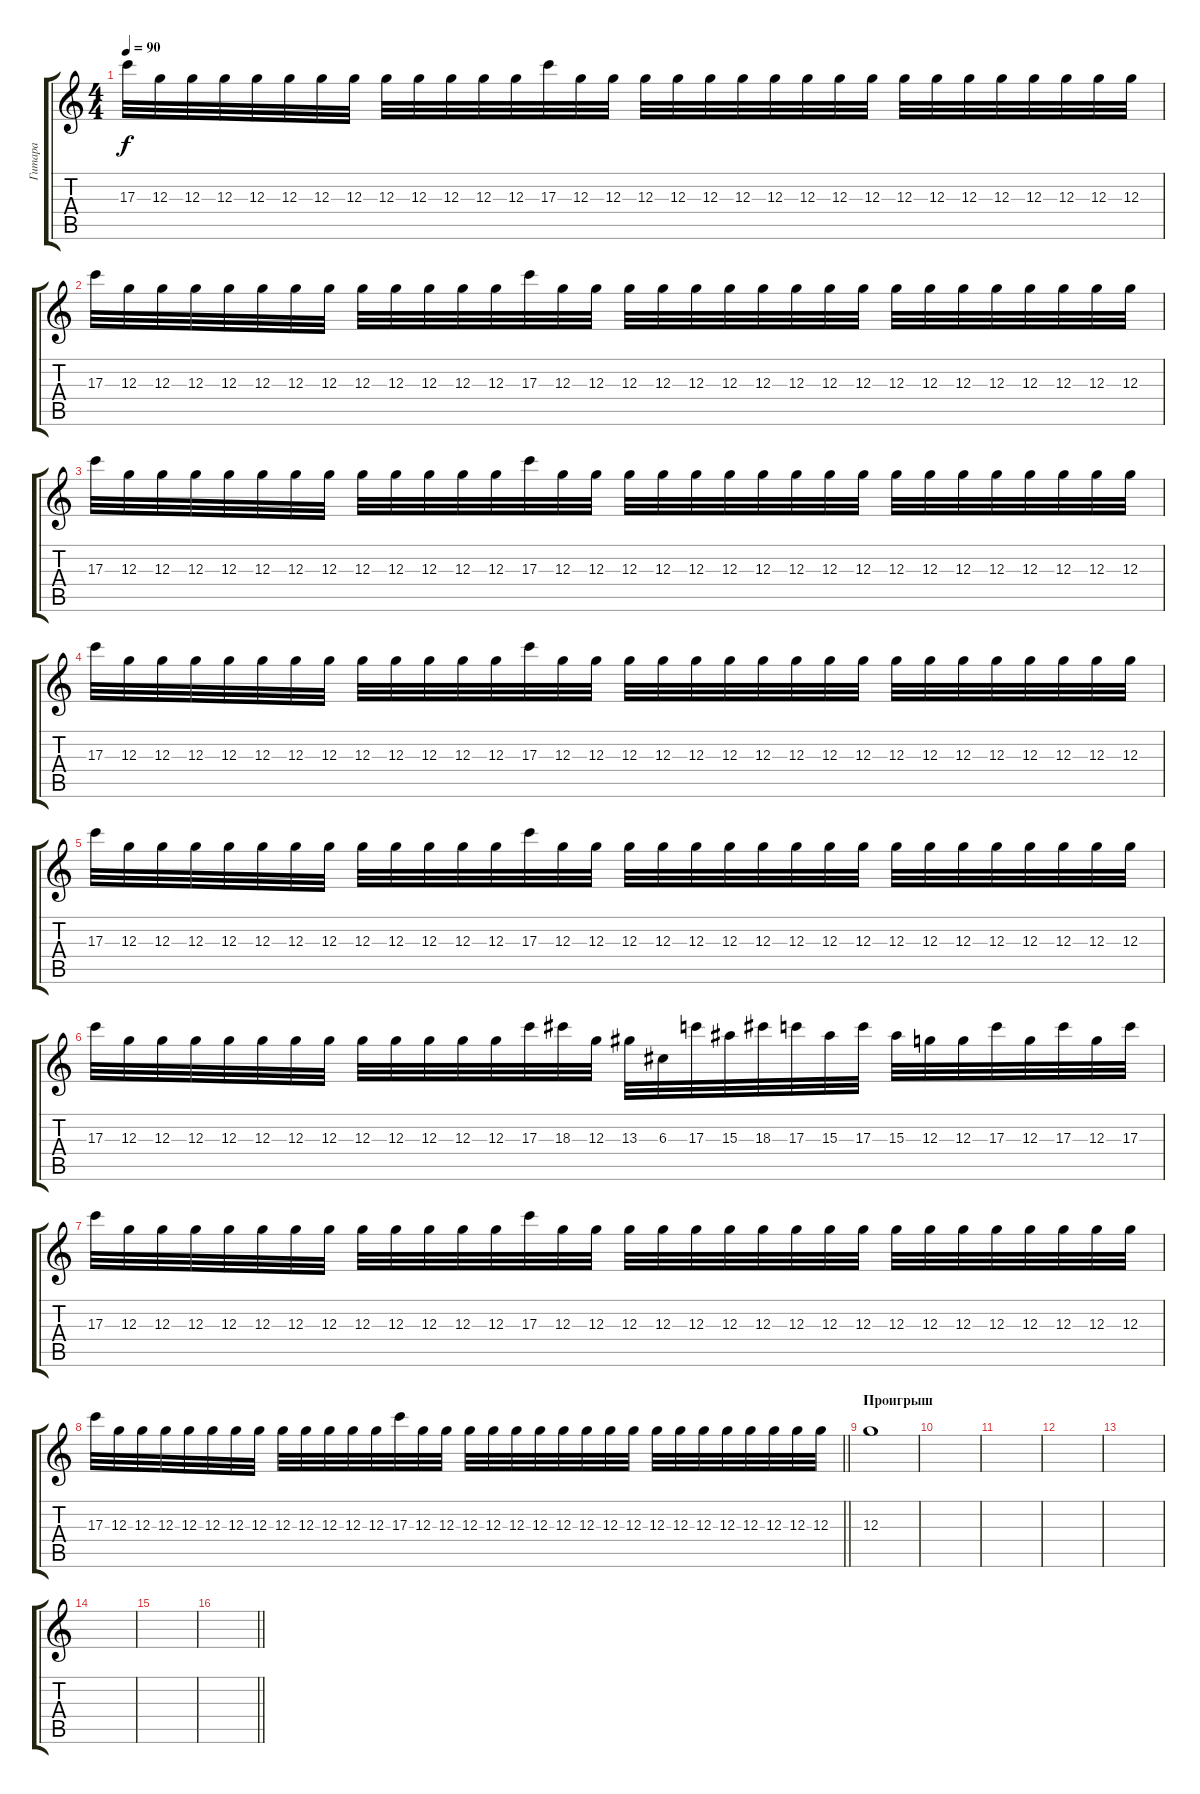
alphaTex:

\track ("Гитара" "Гитара") {instrument overdrivenguitar}
\staff {score tabs}
\tuning (E4 B3 G3 D3 A2 E2) {hide}
\ts (4 4)
\section ("" " ")
\tempo 90
\clef g2
\ks c
17.3.32{dy f} 12.3.32 12.3.32 12.3.32 12.3.32 12.3.32 12.3.32 12.3.32 12.3.32 12.3.32 12.3.32 12.3.32 12.3.32 17.3.32 12.3.32 12.3.32 12.3.32 12.3.32 12.3.32 12.3.32 12.3.32 12.3.32 12.3.32 12.3.32 12.3.32 12.3.32 12.3.32 12.3.32 12.3.32 12.3.32 12.3.32 12.3.32 |
17.3.32 12.3.32 12.3.32 12.3.32 12.3.32 12.3.32 12.3.32 12.3.32 12.3.32 12.3.32 12.3.32 12.3.32 12.3.32 17.3.32 12.3.32 12.3.32 12.3.32 12.3.32 12.3.32 12.3.32 12.3.32 12.3.32 12.3.32 12.3.32 12.3.32 12.3.32 12.3.32 12.3.32 12.3.32 12.3.32 12.3.32 12.3.32 |
17.3.32 12.3.32 12.3.32 12.3.32 12.3.32 12.3.32 12.3.32 12.3.32 12.3.32 12.3.32 12.3.32 12.3.32 12.3.32 17.3.32 12.3.32 12.3.32 12.3.32 12.3.32 12.3.32 12.3.32 12.3.32 12.3.32 12.3.32 12.3.32 12.3.32 12.3.32 12.3.32 12.3.32 12.3.32 12.3.32 12.3.32 12.3.32 |
17.3.32 12.3.32 12.3.32 12.3.32 12.3.32 12.3.32 12.3.32 12.3.32 12.3.32 12.3.32 12.3.32 12.3.32 12.3.32 17.3.32 12.3.32 12.3.32 12.3.32 12.3.32 12.3.32 12.3.32 12.3.32 12.3.32 12.3.32 12.3.32 12.3.32 12.3.32 12.3.32 12.3.32 12.3.32 12.3.32 12.3.32 12.3.32 |
17.3.32 12.3.32 12.3.32 12.3.32 12.3.32 12.3.32 12.3.32 12.3.32 12.3.32 12.3.32 12.3.32 12.3.32 12.3.32 17.3.32 12.3.32 12.3.32 12.3.32 12.3.32 12.3.32 12.3.32 12.3.32 12.3.32 12.3.32 12.3.32 12.3.32 12.3.32 12.3.32 12.3.32 12.3.32 12.3.32 12.3.32 12.3.32 |
17.3.32 12.3.32 12.3.32 12.3.32 12.3.32 12.3.32 12.3.32 12.3.32 12.3.32 12.3.32 12.3.32 12.3.32 12.3.32 17.3.32 18.3.32 12.3.32 13.3.32 6.3.32 17.3.32 15.3.32 18.3.32 17.3.32 15.3.32 17.3.32 15.3.32 12.3.32 12.3.32 17.3.32 12.3.32 17.3.32 12.3.32 17.3.32 |
17.3.32 12.3.32 12.3.32 12.3.32 12.3.32 12.3.32 12.3.32 12.3.32 12.3.32 12.3.32 12.3.32 12.3.32 12.3.32 17.3.32 12.3.32 12.3.32 12.3.32 12.3.32 12.3.32 12.3.32 12.3.32 12.3.32 12.3.32 12.3.32 12.3.32 12.3.32 12.3.32 12.3.32 12.3.32 12.3.32 12.3.32 12.3.32 |
\barLineRight lightlight
17.3.32 12.3.32 12.3.32 12.3.32 12.3.32 12.3.32 12.3.32 12.3.32 12.3.32 12.3.32 12.3.32 12.3.32 12.3.32 17.3.32 12.3.32 12.3.32 12.3.32 12.3.32 12.3.32 12.3.32 12.3.32 12.3.32 12.3.32 12.3.32 12.3.32 12.3.32 12.3.32 12.3.32 12.3.32 12.3.32 12.3.32 12.3.32 |
\section ("" "Проигрыш")
12.3.1 |
|
|
|
|
|
|
\barLineRight lightlight
